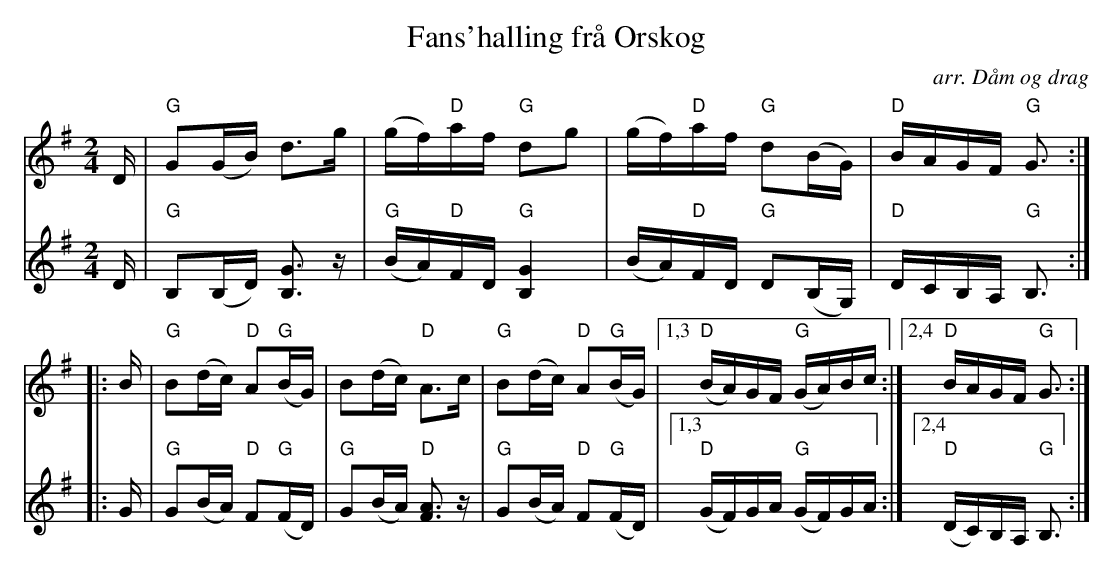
X:1
T: Fans'halling fr\aa \Orskog
O: arr. D\aam og drag
M: 2/4
L: 1/16
K: G
V: 1
D \
| "G"G2(GB) d3g | (gf)"D"af "G"d2g2 \
| (gf)"D"af "G"d2(BG) | "D"BAGF "G"G3 :|
|: B \
| "G"B2(dc) "D"A2"G"(BG) | B2(dc) "D"A3c \
| "G"B2(dc) "D"A2"G"(BG) |1,3 "D"(BA)GF "G"(GA)Bc :|2,4 "D"BAGF "G"G3 :|
V: 2
D \
| "G"B,2(B,D) [G3B,3]z | "G"(BA)"D"FD "G"[G4B,4] \
|  (BA)"D"FD "G"D2(B,G,) | "D"DCB,A, "G"B,3 :|
|: G \
| "G"G2(BA) "D"F2"G"(FD) | "G"G2(BA) "D"[A3F3]z \
| "G"G2(BA) "D"F2"G"(FD) |1,3 "D"(GF)GA "G"(GF)GA :|2,4 "D"(DC)B,A, "G"B,3 :|
